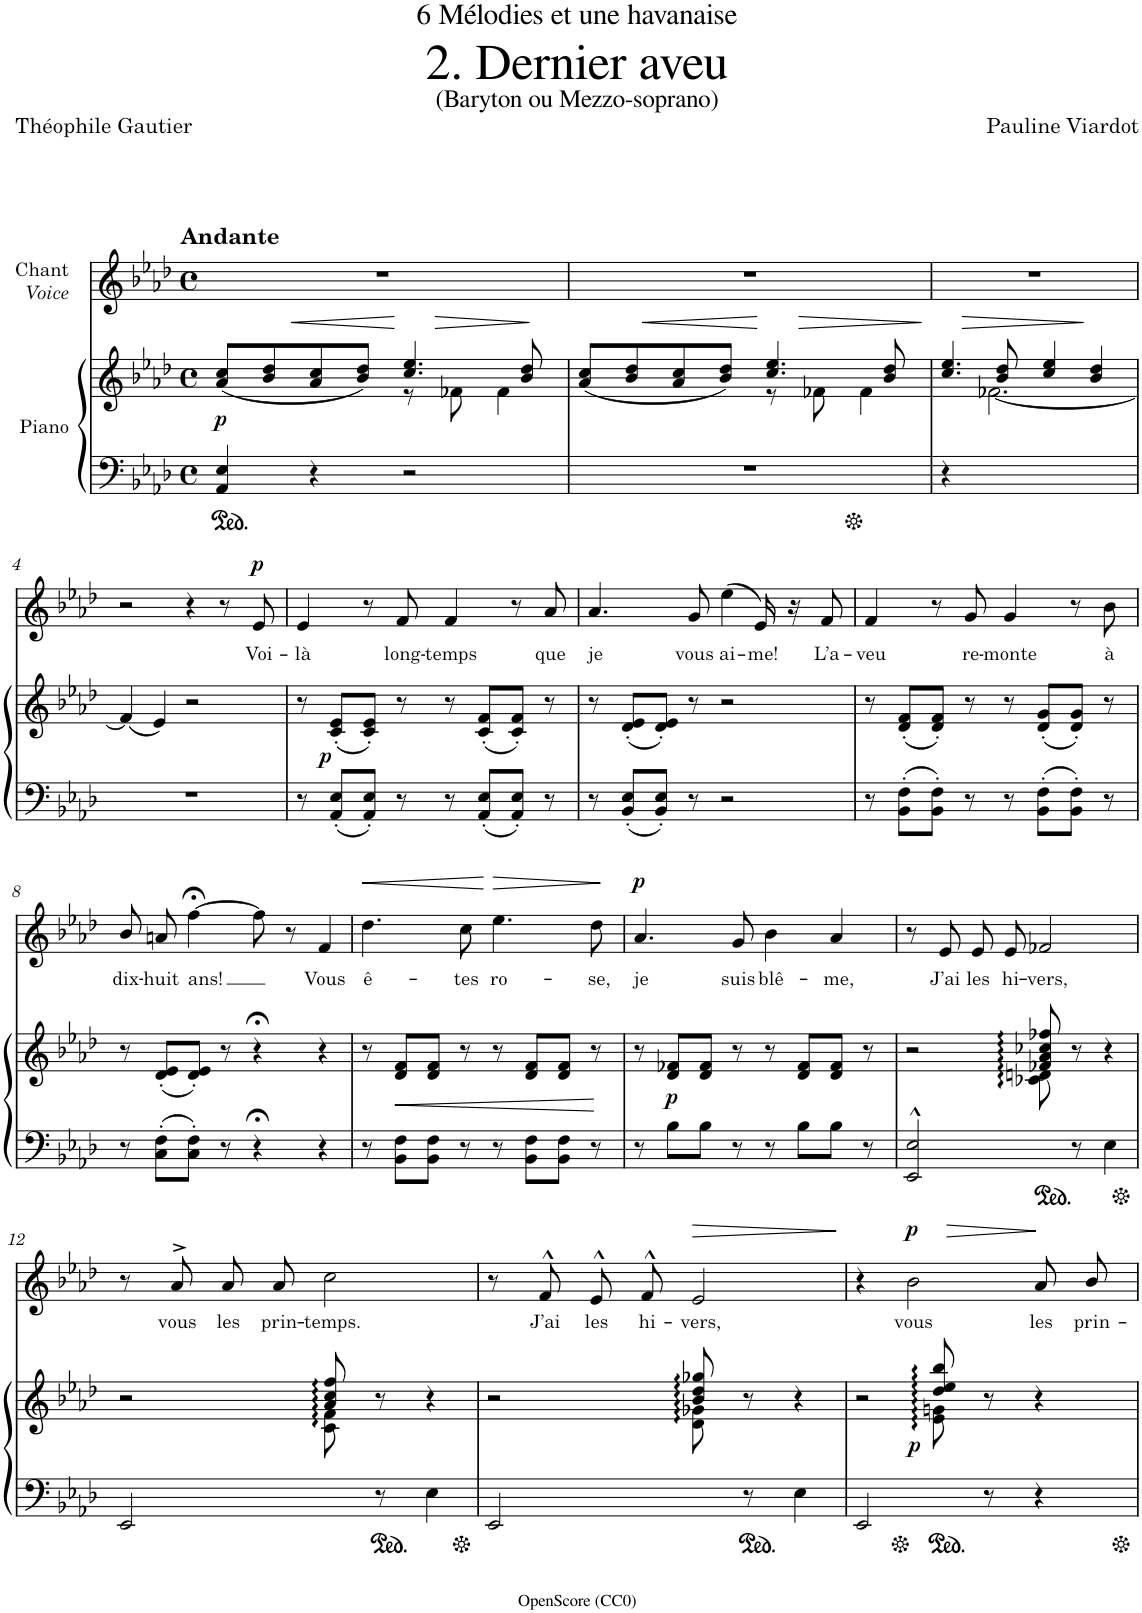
**kern	**kern	**dynam	**kern	**text	**dynam
*part2	*part2	*part2	*part1	*part1	*part1
*staff3	*staff2	*staff2/3	*staff1	*staff1	*staff1
*I"Piano	*	*	*I"Chant Voice	*	*
*I'Pno	*	*	*	*	*
*clefF4	*clefG2	*	*clefG2	*	*
*k[b-e-a-d-]	*k[b-e-a-d-]	*	*k[b-e-a-d-]	*	*
*M4/4	*M4/4	*	*M4/4	*	*
*met(c)	*met(c)	*	*met(c)	*	*
=1	=1	=1	=1	=1	=1
*	*^	*	*	*	*
!	!	!	!	!LO:TX:a:B:t=Andante	!	!
!	!	!	!LO:DY:b	!	!	!
4AA-/ 4E-/	(8a-/ 8cc/L	2ryy	p	1r	.	.
.	8b-/ 8dd-/	.	.	.	.	.
!	!	!	!LO:HP:b	!	!	!
4r	8a-/ 8cc/	.	<	.	.	.
.	8b-/ 8dd-/J)	.	.	.	.	.
2r	4.cc/ 4.ee-/	8r	[	.	.	.
!	!	!	!LO:HP:b	!	!	!
.	.	8f-X\	>	.	.	.
.	.	4f-\	.	.	.	.
.	8b-/ 8dd-/	.	.	.	.	.
=2	=2	=2	=2	=2	=2	=2
1r	(8a-/ 8cc/L	2ryy	.	1r	.	.
!	!	!	!LO:HP:b	!	!	!
.	8b-/ 8dd-/	.	<	.	.	.
.	8a-/ 8cc/	.	.	.	.	.
.	8b-/ 8dd-/J)	.	.	.	.	.
.	4.cc/ 4.ee-/	8r	]	.	.	.
!	!	!	!LO:HP:b	!	!	!
.	.	8f-X\	>	.	.	.
.	.	4f-\	.	.	.	.
.	8b-/ 8dd-/	.	.	.	.	.
*	*v	*v	*	*	*	*
.	.	[	.	.	.
=3	=3	=3	=3	=3	=3
!	!	!LO:HP:b	!	!	!
*	*^	*	*	*	*
4r	4.cc/ 4.ee-/	4ryy	>	1r	.	.
2.ryy	.	[<2.f-X\	.	.	.	.
.	8b-/ 8dd-/	.	.	.	.	.
.	4cc/ 4ee-/	.	.	.	.	.
.	4b-/ 4dd-/	.	.	.	.	.
*	*v	*v	*	*	*	*
.	.	]	.	.	.
!!LO:LB:g=z
=4	=4	=4	=4	=4	=4
1r	(4f-/]	.	2r	.	.
.	4e-/)	.	.	.	.
.	2r	.	4r	.	.
.	.	.	8r	.	.
!	!	!	!	!LO:LY:b	!LO:DY:a
.	.	.	8e-/	Voi-	p
=5	=5	=5	=5	=5	=5
!	!	!	!	!LO:LY:b	!
8r	8r	.	4e-/	-là	.
!	!	!LO:DY:b	!	!	!
8AA-/' 8E-/'L	(8c/' 8e-/'L	p	.	.	.
8AA-/' 8E-/'J	8c/' 8e-/'J)	.	8r	.	.
!	!	!	!	!LO:LY:b	!
8r	8r	.	8f/	long-	.
!	!	!	!	!LO:LY:b	!
8r	8r	.	4f/	-temps	.
8AA-/' 8E-/'L	(8c/' 8f/'L	.	.	.	.
8AA-/' 8E-/'J	8c/' 8f/'J)	.	8r	.	.
!	!	!	!	!LO:LY:b	!
8r	8r	.	8a-/	que	.
=6	=6	=6	=6	=6	=6
!	!	!	!	!LO:LY:b	!
8r	8r	.	4.a-/	je	.
8BB-/' 8E-/'L	(8d-/' 8e-/'L	.	.	.	.
8BB-/' 8E-/'J	8d-/' 8e-/'J)	.	.	.	.
!	!	!	!	!LO:LY:b	!
8r	8r	.	8g/	vous	.
!	!	!	!	!LO:LY:b	!
2r	2r	.	(4ee-\	ai-	.
!	!	!	!	!LO:LY:b	!
.	.	.	16e-/)	-me!	.
.	.	.	16r	.	.
!	!	!	!	!LO:LY:b	!
.	.	.	8f/	L’a-	.
=7	=7	=7	=7	=7	=7
!	!	!	!	!LO:LY:b	!
8r	8r	.	4f/	-veu	.
8BB-\' 8F\'L	(8d-/' 8f/'L	.	.	.	.
8BB-\' 8F\'J	8d-/' 8f/'J)	.	8r	.	.
!	!	!	!	!LO:LY:b	!
8r	8r	.	8g/	re-	.
!	!	!	!	!LO:LY:b	!
8r	8r	.	4g/	-monte	.
8BB-\' 8F\'L	(8d-/' 8g/'L	.	.	.	.
8BB-\' 8F\'J	8d-/' 8g/'J)	.	8r	.	.
!	!	!	!	!LO:LY:b	!
8r	8r	.	8b-\	à	.
!!LO:LB:g=z
=8	=8	=8	=8	=8	=8
!	!	!	!	!LO:LY:b	!
8r	8r	.	8b-/L	dix-	.
!	!	!	!	!LO:LY:b	!
8C\' 8F\'L	(8d-/' 8e-/'L	.	8an/J	-huit	.
!	!	!	!	!LO:LY:b	!
8C\' 8F\'J	8d-/' 8e-/'J)	.	[4ff;<\	ans!	.
8r	8r	.	.	.	.
4r;<	4r;<	.	8ff\]	.	.
.	.	.	8r	.	.
!	!	!	!	!LO:LY:b	!
4r	4r	.	4f/	Vous	.
=9	=9	=9	=9	=9	=9
!	!	!	!	!LO:LY:b	!LO:HP:b
8r	8r	.	4.dd-\	ê-	<
8BB-\ 8F\L	8d-/ 8f/L	.	.	.	.
8BB-\ 8F\J	8d-/ 8f/J	.	.	.	.
!	!	!	!	!LO:LY:b	!
8r	8r	.	8cc\	-tes	.
!	!	!	!	!LO:LY:b	!LO:HP:n=1:b
8r	8r	.	4.ee-\	ro-	[ >
8BB-\ 8F\L	8d-/ 8f/L	.	.	.	.
8BB-\ 8F\J	8d-/ 8f/J	.	.	.	.
!	!	!	!	!LO:LY:b	!
8r	8r	.	8dd-\	-se,	.
.	.	]	.	.	]
=10	=10	=10	=10	=10	=10
!	!	!	!	!LO:LY:b	!LO:DY:a
8r	8r	.	4.a-/	je	p
!	!	!LO:DY:b	!	!	!
8B-\L	8d-/ 8f-X/L	p	.	.	.
8B-\J	8d-/ 8f-/J	.	.	.	.
!	!	!	!	!LO:LY:b	!
8r	8r	.	8g/	suis	.
!	!	!	!	!LO:LY:b	!
8r	8r	.	4b-\	blê-	.
8B-\L	8d-/ 8f-/L	.	.	.	.
!	!	!	!	!LO:LY:b	!
8B-\J	8d-/ 8f-/J	.	4a-/	-me,	.
8r	8r	.	.	.	.
=11	=11	=11	=11	=11	=11
*	*^	*	*	*	*
2EE-/^^ 2E-/^^	2r	2ryy	.	8r	.	.
!	!	!	!	!	!LO:LY:b	!
.	.	.	.	8e-/	J’ai	.
!	!	!	!	!	!LO:LY:b	!
.	.	.	.	8e-/L	les	.
!	!	!	!	!	!LO:LY:b	!
.	.	.	.	8e-/J	hi-	.
*	*ped	*	*	*	*	*
!	!	!	!	!	!LO:LY:b	!
8ryy	8f-X/ 8a-/ 8cc-X/ 8ff-X/	8c-X\ 8dn\	.	2f-X/	-vers,	.
8r	8r	4.ryy	.	.	.	.
4E-\	4r	.	.	.	.	.
!!LO:LB:g=z
=12	=12	=12	=12	=12	=12	=12
*Xped	*	*	*	*	*	*
2EE-/	2r	2ryy	.	8r	.	.
!	!	!	!	!	!LO:LY:b	!
.	.	.	.	8a-^>/	vous	.
!	!	!	!	!	!LO:LY:b	!
.	.	.	.	8a-/L	les	.
!	!	!	!	!	!LO:LY:b	!
.	.	.	.	8a-/J	prin-	.
!	!	!	!	!	!LO:LY:b	!
8ryy	8a-/ 8cc/ 8ff/	8c\ 8f\	.	2cc\	-temps.	.
8r	8r	4.ryy	.	.	.	.
4E-\	4r	.	.	.	.	.
=13	=13	=13	=13	=13	=13	=13
2EE-/	2r	2ryy	.	8r	.	.
!	!	!	!	!	!LO:LY:b	!
.	.	.	.	8f^^/	J’ai	.
!	!	!	!	!	!LO:LY:b	!
.	.	.	.	8e-^^/L	les	.
!	!	!	!	!	!LO:LY:b	!
.	.	.	.	8f^^/J	hi-	.
!	!	!	!	!	!LO:LY:b	!LO:HP:b
8ryy	8b-/ 8dd-/ 8gg-X/	8d-\ 8g-X\	.	2e-/	-vers,	>
8r	8r	4.ryy	.	.	.	.
4E-\	4r	.	.	.	.	.
*	*v	*v	*	*	*	*
.	.	.	.	.	]
=14	=14	=14	=14	=14	=14
*	*^	*	*	*	*
2EE-/	2r	2ryy	.	4r	.	.
!	!	!	!	!	!LO:LY:b	!LO:HP:b
!	!	!	!	!	!	!LO:DY:n=1:a
.	.	.	.	2b-\	vous	> p
*	*ped	*	*	*	*	*
!	!	!	!LO:DY:b	!	!	!
8ryy	8dd-/ 8ee-/ 8bb-/	8e-\ 8gn\	p	.	.	.
8r	8r	4.ryy	.	.	.	.
!	!	!	!	!	!LO:LY:b	!
4r	4r	.	.	8a-/L	les	]
!	!	!	!	!	!LO:LY:b	!
.	.	.	.	8b-/J	prin-	.
*	*v	*v	*	*	*	*
*Xped	*	*	*	*	*
=	=	=	=	=	=
*-	*-	*-	*-	*-	*-
